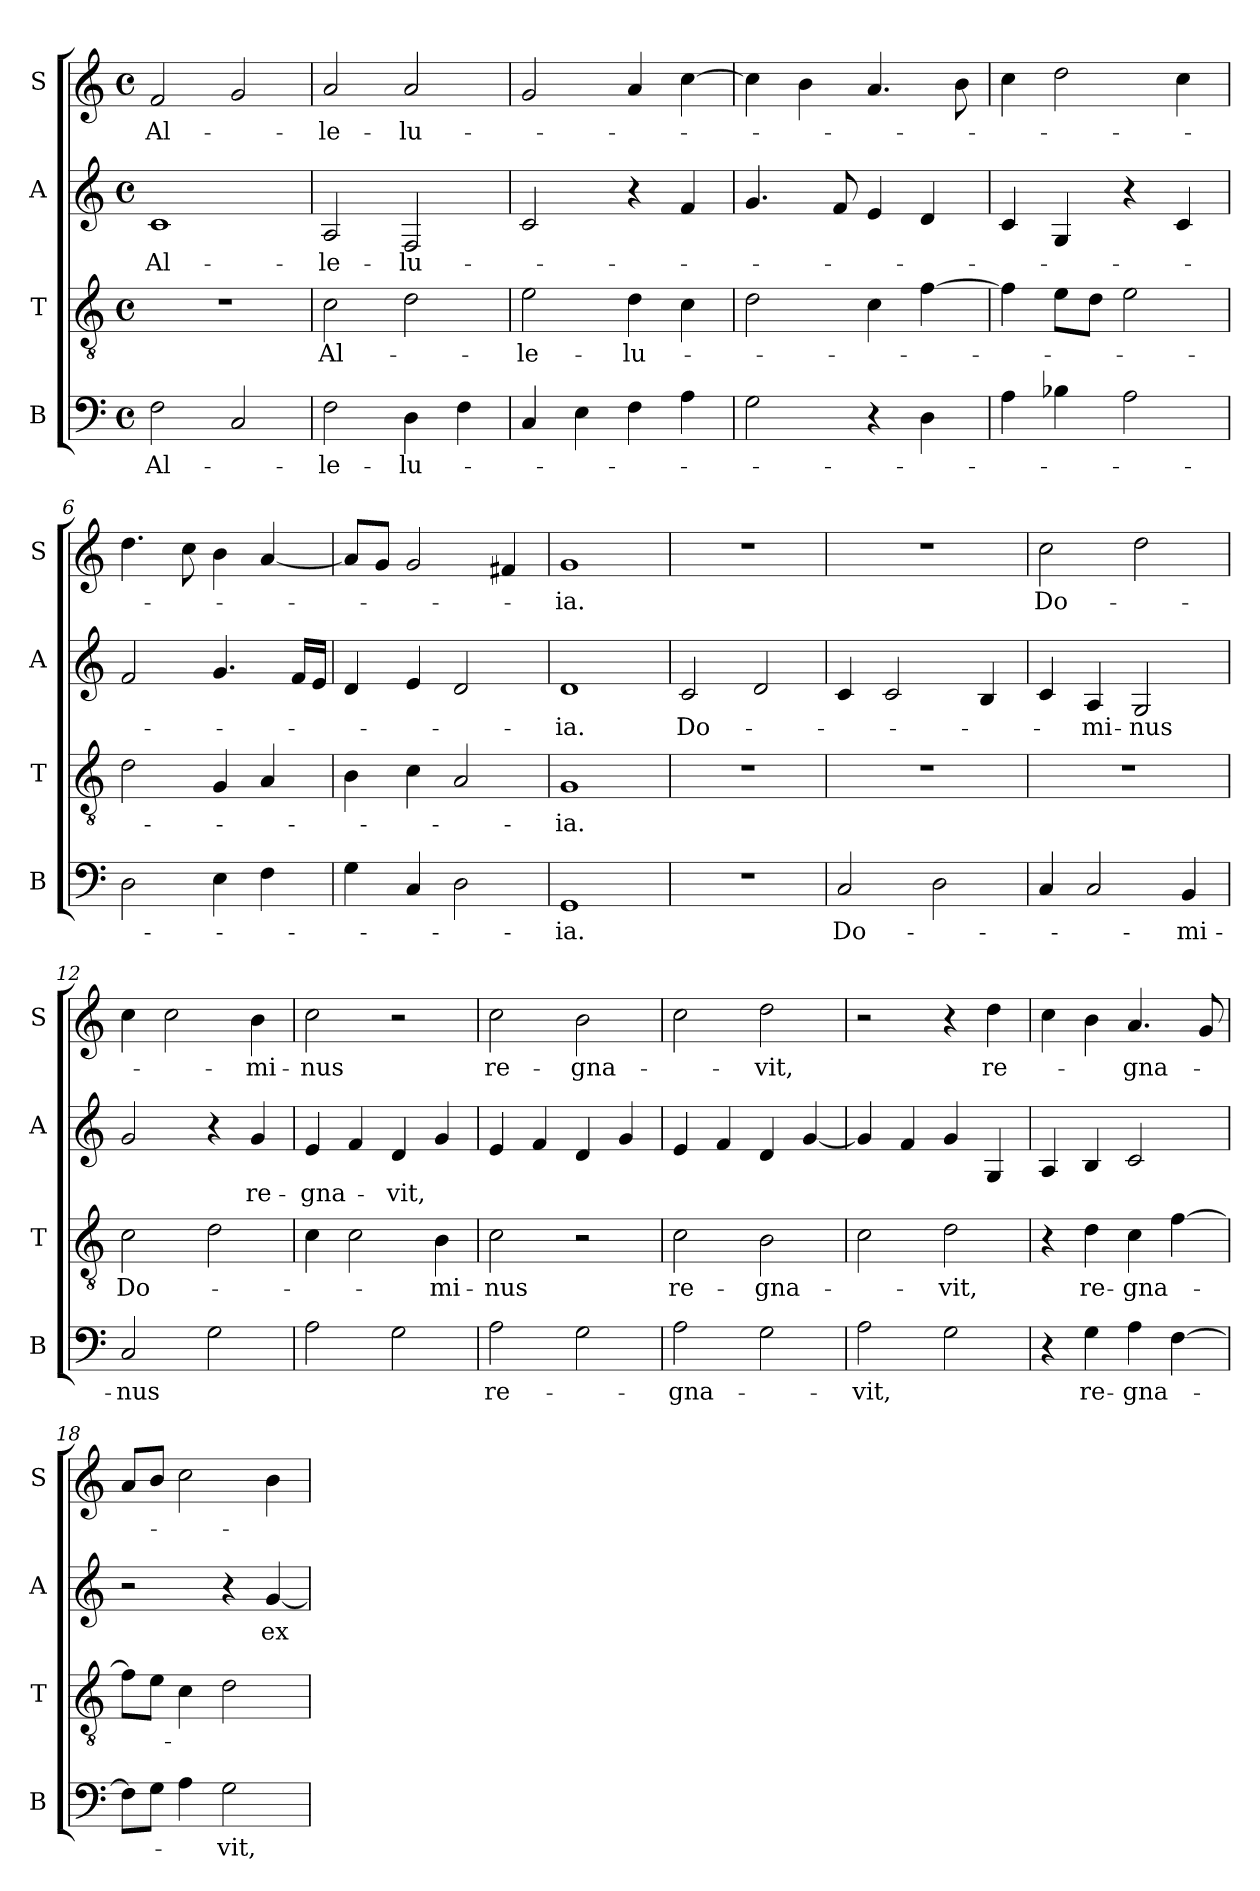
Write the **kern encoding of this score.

**kern	**text	**kern	**text	**kern	**text	**kern	**text
*part4	*part4	*part3	*part3	*part2	*part2	*part1	*part1
*staff4	*staff4	*staff3	*staff3	*staff2	*staff2	*staff1	*staff1
*I"B	*	*I"T	*	*I"A	*	*I"S	*
*I'B	*	*I'T	*	*I'A	*	*I'S	*
*clefF4	*	*clefGv2	*	*clefG2	*	*clefG2	*
*k[]	*	*k[]	*	*k[]	*	*k[]	*
*C:	*	*C:	*	*C:	*	*C:	*
*M4/4	*	*M4/4	*	*M4/4	*	*M4/4	*
*met(c)	*	*met(c)	*	*met(c)	*	*met(c)	*
=1	=1	=1	=1	=1	=1	=1	=1
!	!LO:LY:b	!	!	!	!LO:LY:b	!	!LO:LY:b
2F\	Al-	1r	.	1c	Al-	2f/	Al-
2C/	.	.	.	.	.	2g/	.
=2	=2	=2	=2	=2	=2	=2	=2
!	!LO:LY:b	!	!LO:LY:b	!	!LO:LY:b	!	!LO:LY:b
2F\	-le-	2c\	Al-	2A/	-le-	2a/	-le-
!	!LO:LY:b	!	!	!	!LO:LY:b	!	!LO:LY:b
4D\	-lu-	2d\	.	2F/	-lu-	2a/	-lu-
4F\	.	.	.	.	.	.	.
=3	=3	=3	=3	=3	=3	=3	=3
!	!	!	!LO:LY:b	!	!	!	!
4C/	.	2e\	-le-	2c/	.	2g/	.
4E\	.	.	.	.	.	.	.
!	!	!	!LO:LY:b	!	!	!	!
4F\	.	4d\	-lu-	4r	.	4a/	.
4A\	.	4c\	.	4f/	.	[>4cc\	.
=4	=4	=4	=4	=4	=4	=4	=4
2G\	.	2d\	.	4.g/	.	4cc\]	.
.	.	.	.	.	.	4b\	.
.	.	.	.	8f/	.	.	.
4r	.	4c\	.	4e/	.	4.a/	.
4D\	.	[>4f\	.	4d/	.	.	.
.	.	.	.	.	.	8b\	.
=5	=5	=5	=5	=5	=5	=5	=5
4A\	.	4f\]	.	4c/	.	4cc\	.
4B-X\	.	8e\L	.	4G/	.	2dd\	.
.	.	8d\J	.	.	.	.	.
2A\	.	2e\	.	4r	.	.	.
.	.	.	.	4c/	.	4cc\	.
=6	=6	=6	=6	=6	=6	=6	=6
2D\	.	2d\	.	2f/	.	4.dd\	.
.	.	.	.	.	.	8cc\	.
4E\	.	4G/	.	4.g/	.	4b\	.
4F\	.	4A/	.	.	.	[<4a/	.
.	.	.	.	16f/LL	.	.	.
.	.	.	.	16e/JJ	.	.	.
=7	=7	=7	=7	=7	=7	=7	=7
4G\	.	4B\	.	4d/	.	8a/L]	.
.	.	.	.	.	.	8g/J	.
4C/	.	4c\	.	4e/	.	2g/	.
2D\	.	2A/	.	2d/	.	.	.
.	.	.	.	.	.	4f#/	.
=8	=8	=8	=8	=8	=8	=8	=8
!	!LO:LY:b	!	!LO:LY:b	!	!LO:LY:b	!	!LO:LY:b
1GG	-ia.	1G	-ia.	1d	-ia.	1g	-ia.
!!LO:LB:g=z
=9	=9	=9	=9	=9	=9	=9	=9
!	!	!	!	!	!LO:LY:b	!	!
1r	.	1r	.	2c/	Do-	1r	.
.	.	.	.	2d/	.	.	.
=10	=10	=10	=10	=10	=10	=10	=10
!	!LO:LY:b	!	!	!	!	!	!
2C/	Do-	1r	.	4c/	.	1r	.
.	.	.	.	2c/	.	.	.
2D\	.	.	.	.	.	.	.
.	.	.	.	4B/	.	.	.
=11	=11	=11	=11	=11	=11	=11	=11
!	!	!	!	!	!	!	!LO:LY:b
4C/	.	1r	.	4c/	.	2cc\	Do-
!	!	!	!	!	!LO:LY:b	!	!
2C/	.	.	.	4A/	-mi-	.	.
!	!	!	!	!	!LO:LY:b	!	!
.	.	.	.	2G/	-nus	2dd\	.
!	!LO:LY:b	!	!	!	!	!	!
4BB/	-mi-	.	.	.	.	.	.
=12	=12	=12	=12	=12	=12	=12	=12
!	!LO:LY:b	!	!LO:LY:b	!	!	!	!
2C/	-nus	2c\	Do-	2g/	.	4cc\	.
.	.	.	.	.	.	2cc\	.
2G\	.	2d\	.	4r	.	.	.
!	!	!	!	!	!LO:LY:b	!	!LO:LY:b
.	.	.	.	4g/	re-	4b\	-mi-
=13	=13	=13	=13	=13	=13	=13	=13
!	!	!	!	!	!LO:LY:b	!	!LO:LY:b
2A\	.	4c\	.	4e/	-gna-	2cc\	-nus
.	.	2c\	.	4f/	.	.	.
!	!	!	!	!	!LO:LY:b	!	!
2G\	.	.	.	4d/	-vit,	2r	.
!	!	!	!LO:LY:b	!	!	!	!
.	.	4B\	-mi-	4g/	.	.	.
=14	=14	=14	=14	=14	=14	=14	=14
!	!LO:LY:b	!	!LO:LY:b	!	!	!	!LO:LY:b
2A\	re-	2c\	-nus	4e/	.	2cc\	re-
.	.	.	.	4f/	.	.	.
!	!	!	!	!	!	!	!LO:LY:b
2G\	.	2r	.	4d/	.	2b\	-gna-
.	.	.	.	4g/	.	.	.
=15	=15	=15	=15	=15	=15	=15	=15
!	!LO:LY:b	!	!LO:LY:b	!	!	!	!
2A\	-gna-	2c\	re-	4e/	.	2cc\	.
.	.	.	.	4f/	.	.	.
!	!	!	!LO:LY:b	!	!	!	!LO:LY:b
2G\	.	2B\	-gna-	4d/	.	2dd\	-vit,
.	.	.	.	[<4g/	.	.	.
=16	=16	=16	=16	=16	=16	=16	=16
!	!LO:LY:b	!	!	!	!	!	!
2A\	-vit,	2c\	.	4g/]	.	2r	.
.	.	.	.	4f/	.	.	.
!	!	!	!LO:LY:b	!	!	!	!
2G\	.	2d\	-vit,	4g/	.	4r	.
!	!	!	!	!	!	!	!LO:LY:b
.	.	.	.	4G/	.	4dd\	re-
=17	=17	=17	=17	=17	=17	=17	=17
4r	.	4r	.	4A/	.	4cc\	.
!	!LO:LY:b	!	!LO:LY:b	!	!	!	!
4G\	re-	4d\	re-	4B/	.	4b\	.
!	!LO:LY:b	!	!LO:LY:b	!	!	!	!LO:LY:b
4A\	-gna-	4c\	-gna-	2c/	.	4.a/	-gna-
[>4F\	.	[>4f\	.	.	.	.	.
.	.	.	.	.	.	8g/	.
!!LO:PB:g=z
=18	=18	=18	=18	=18	=18	=18	=18
8F\L]	.	8f\L]	.	2r	.	8a/L	.
8G\J	.	8e\J	.	.	.	8b/J	.
4A\	.	4c\	.	.	.	2cc\	.
!	!LO:LY:b	!	!	!	!	!	!
2G\	-vit,	2d\	.	4r	.	.	.
!	!	!	!	!	!LO:LY:b	!	!
.	.	.	.	[<4g/	ex-	4b\	.
=	=	=	=	=	=	=	=
*-	*-	*-	*-	*-	*-	*-	*-
